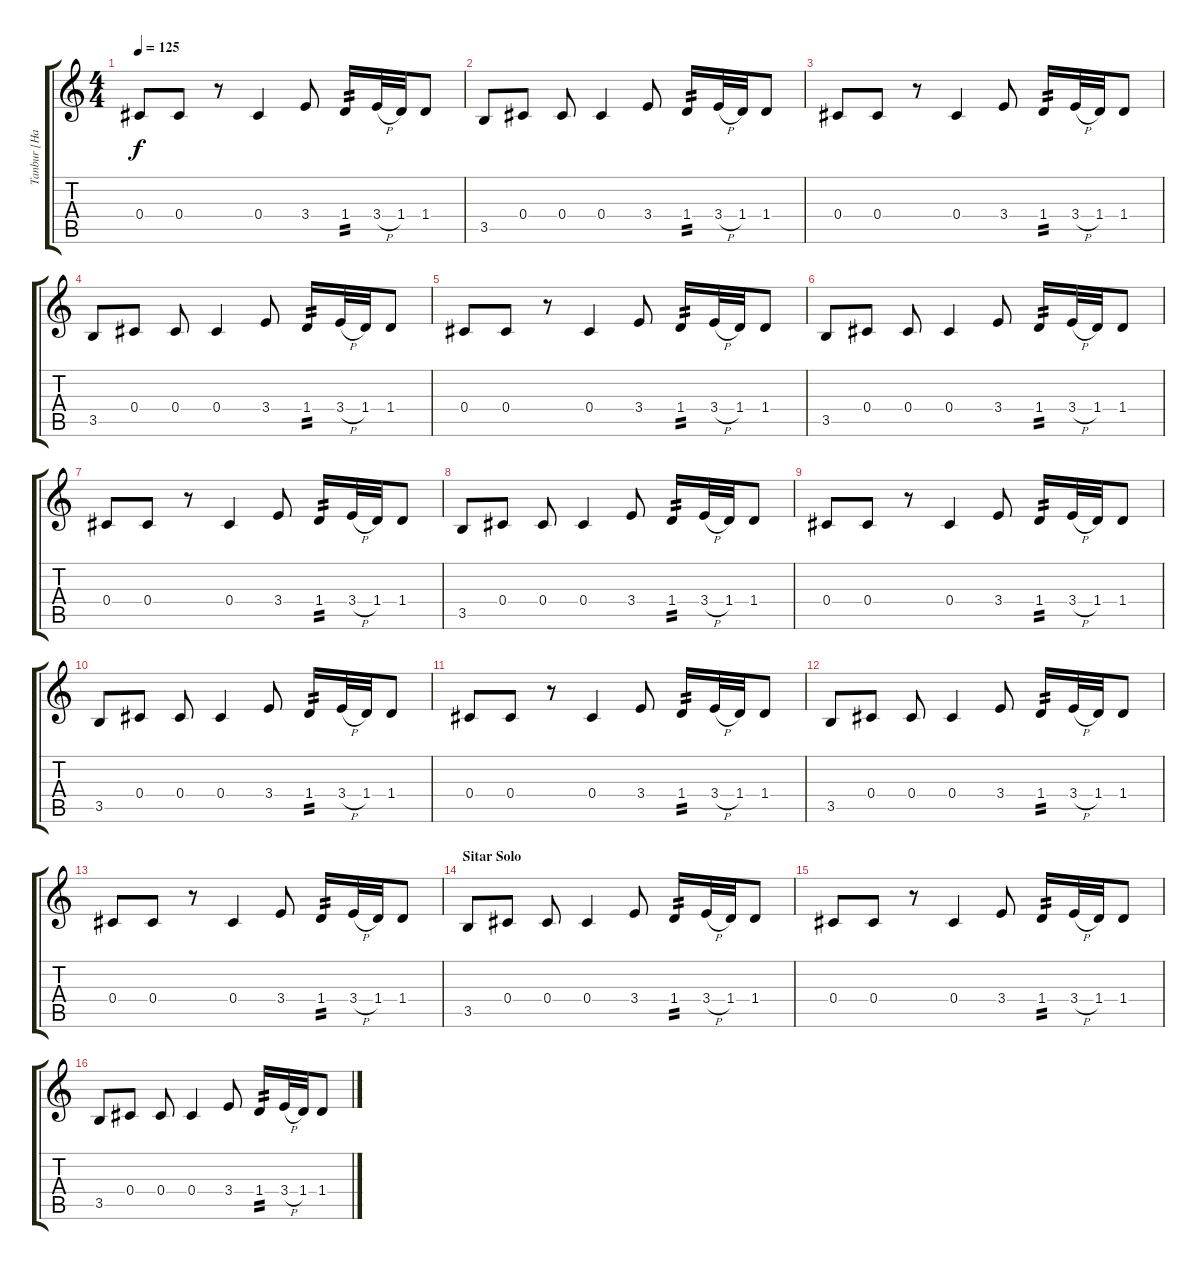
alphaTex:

\track ("Tanbur [Harmony 2]" "Tanbur [Ha") {instrument acousticguitarsteel}
\staff {score tabs}
\tuning (Eb4 Bb3 Gb3 Db3 Ab2 Db2) {hide}
\ts (4 4)
\tempo 125
\clef g2
\ks c
0.4.8{dy f} 0.4.8 r.8 0.4.4 3.4.8 1.4.16{tp 2} 3.4{h}.32 1.4.32 1.4.8 |
3.5.8 0.4.8 0.4.8 0.4.4 3.4.8 1.4.16{tp 2} 3.4{h}.32 1.4.32 1.4.8 |
0.4.8 0.4.8 r.8 0.4.4 3.4.8 1.4.16{tp 2} 3.4{h}.32 1.4.32 1.4.8 |
3.5.8 0.4.8 0.4.8 0.4.4 3.4.8 1.4.16{tp 2} 3.4{h}.32 1.4.32 1.4.8 |
0.4.8 0.4.8 r.8 0.4.4 3.4.8 1.4.16{tp 2} 3.4{h}.32 1.4.32 1.4.8 |
3.5.8 0.4.8 0.4.8 0.4.4 3.4.8 1.4.16{tp 2} 3.4{h}.32 1.4.32 1.4.8 |
0.4.8 0.4.8 r.8 0.4.4 3.4.8 1.4.16{tp 2} 3.4{h}.32 1.4.32 1.4.8 |
3.5.8 0.4.8 0.4.8 0.4.4 3.4.8 1.4.16{tp 2} 3.4{h}.32 1.4.32 1.4.8 |
0.4.8 0.4.8 r.8 0.4.4 3.4.8 1.4.16{tp 2} 3.4{h}.32 1.4.32 1.4.8 |
3.5.8 0.4.8 0.4.8 0.4.4 3.4.8 1.4.16{tp 2} 3.4{h}.32 1.4.32 1.4.8 |
0.4.8 0.4.8 r.8 0.4.4 3.4.8 1.4.16{tp 2} 3.4{h}.32 1.4.32 1.4.8 |
3.5.8 0.4.8 0.4.8 0.4.4 3.4.8 1.4.16{tp 2} 3.4{h}.32 1.4.32 1.4.8 |
0.4.8 0.4.8 r.8 0.4.4 3.4.8 1.4.16{tp 2} 3.4{h}.32 1.4.32 1.4.8 |
\section ("" "Sitar Solo")
3.5.8 0.4.8 0.4.8 0.4.4 3.4.8 1.4.16{tp 2} 3.4{h}.32 1.4.32 1.4.8 |
0.4.8 0.4.8 r.8 0.4.4 3.4.8 1.4.16{tp 2} 3.4{h}.32 1.4.32 1.4.8 |
3.5.8 0.4.8 0.4.8 0.4.4 3.4.8 1.4.16{tp 2} 3.4{h}.32 1.4.32 1.4.8
